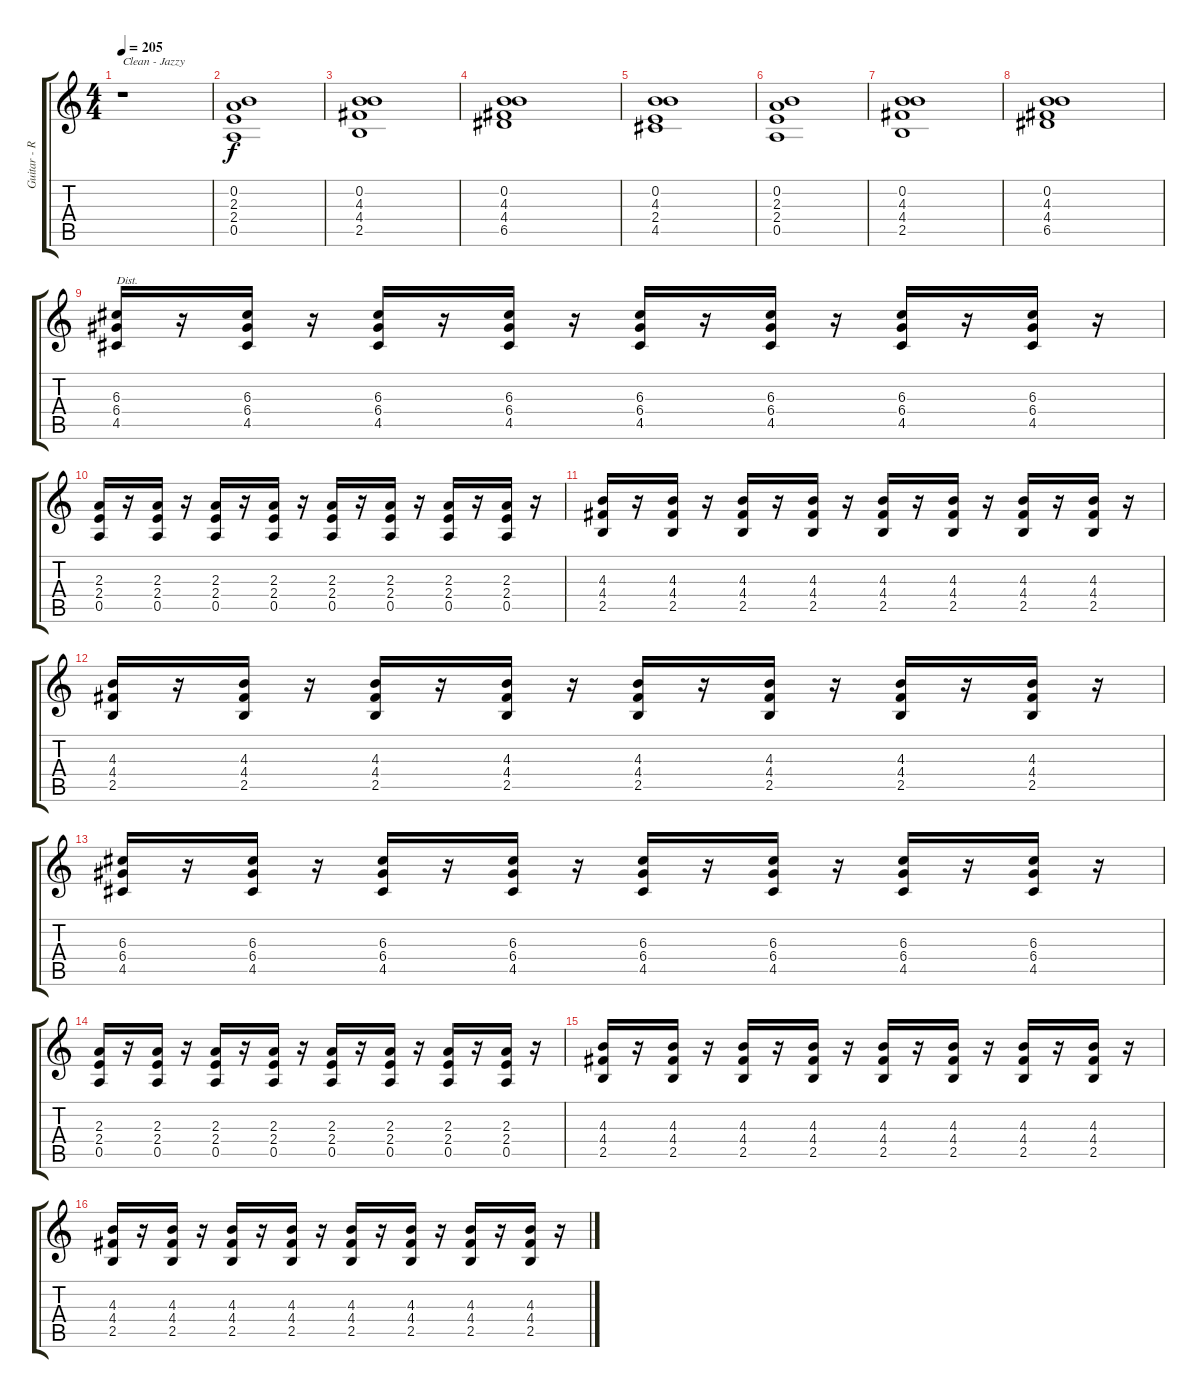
\track ("Guitar - Rythem" "Guitar - R") {instrument distortionguitar}
\staff {score tabs}
\tuning (E4 B3 G3 D3 A2 E2) {hide}
\ts (4 4)
\tempo 205
\clef g2
\ks c
r.1{txt "Clean - Jazzy" dy f instrument electricguitarjazz} |
(0.2 2.3 2.4 0.5).1 |
(0.2 4.3 4.4 2.5).1 |
(0.2 4.3 4.4 6.5).1 |
(0.2 4.3 2.4 4.5).1 |
(0.2 2.3 2.4 0.5).1 |
(0.2 4.3 4.4 2.5).1 |
(0.2 4.3 4.4 6.5).1 |
(6.3 6.4 4.5).16{txt "Dist." instrument distortionguitar} r.16 (6.3 6.4 4.5).16 r.16 (6.3 6.4 4.5).16 r.16 (6.3 6.4 4.5).16 r.16 (6.3 6.4 4.5).16 r.16 (6.3 6.4 4.5).16 r.16 (6.3 6.4 4.5).16 r.16 (6.3 6.4 4.5).16 r.16 |
(2.3 2.4 0.5).16 r.16 (2.3 2.4 0.5).16 r.16 (2.3 2.4 0.5).16 r.16 (2.3 2.4 0.5).16 r.16 (2.3 2.4 0.5).16 r.16 (2.3 2.4 0.5).16 r.16 (2.3 2.4 0.5).16 r.16 (2.3 2.4 0.5).16 r.16 |
(4.3 4.4 2.5).16 r.16 (4.3 4.4 2.5).16 r.16 (4.3 4.4 2.5).16 r.16 (4.3 4.4 2.5).16 r.16 (4.3 4.4 2.5).16 r.16 (4.3 4.4 2.5).16 r.16 (4.3 4.4 2.5).16 r.16 (4.3 4.4 2.5).16 r.16 |
(4.3 4.4 2.5).16 r.16 (4.3 4.4 2.5).16 r.16 (4.3 4.4 2.5).16 r.16 (4.3 4.4 2.5).16 r.16 (4.3 4.4 2.5).16 r.16 (4.3 4.4 2.5).16 r.16 (4.3 4.4 2.5).16 r.16 (4.3 4.4 2.5).16 r.16 |
(6.3 6.4 4.5).16 r.16 (6.3 6.4 4.5).16 r.16 (6.3 6.4 4.5).16 r.16 (6.3 6.4 4.5).16 r.16 (6.3 6.4 4.5).16 r.16 (6.3 6.4 4.5).16 r.16 (6.3 6.4 4.5).16 r.16 (6.3 6.4 4.5).16 r.16 |
(2.3 2.4 0.5).16 r.16 (2.3 2.4 0.5).16 r.16 (2.3 2.4 0.5).16 r.16 (2.3 2.4 0.5).16 r.16 (2.3 2.4 0.5).16 r.16 (2.3 2.4 0.5).16 r.16 (2.3 2.4 0.5).16 r.16 (2.3 2.4 0.5).16 r.16 |
(4.3 4.4 2.5).16 r.16 (4.3 4.4 2.5).16 r.16 (4.3 4.4 2.5).16 r.16 (4.3 4.4 2.5).16 r.16 (4.3 4.4 2.5).16 r.16 (4.3 4.4 2.5).16 r.16 (4.3 4.4 2.5).16 r.16 (4.3 4.4 2.5).16 r.16 |
(4.3 4.4 2.5).16 r.16 (4.3 4.4 2.5).16 r.16 (4.3 4.4 2.5).16 r.16 (4.3 4.4 2.5).16 r.16 (4.3 4.4 2.5).16 r.16 (4.3 4.4 2.5).16 r.16 (4.3 4.4 2.5).16 r.16 (4.3 4.4 2.5).16 r.16
